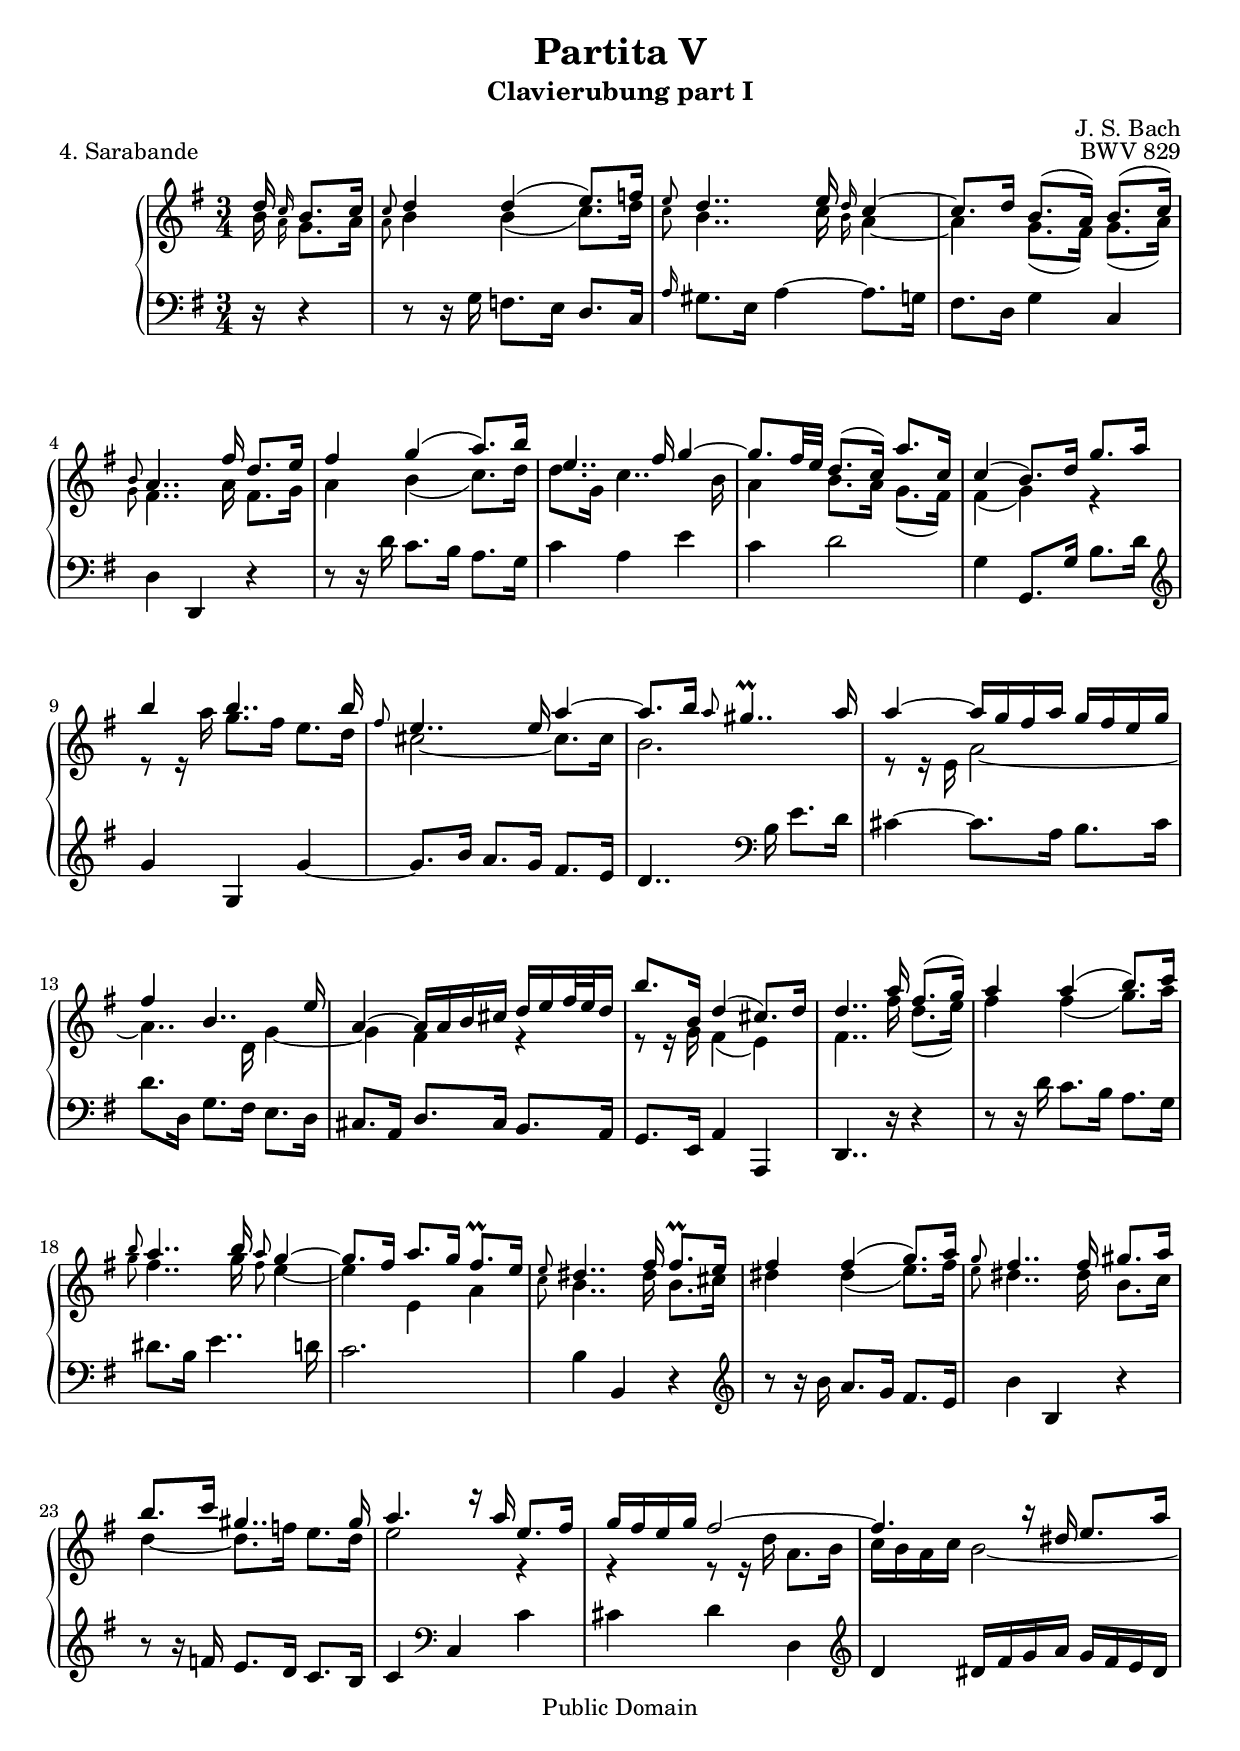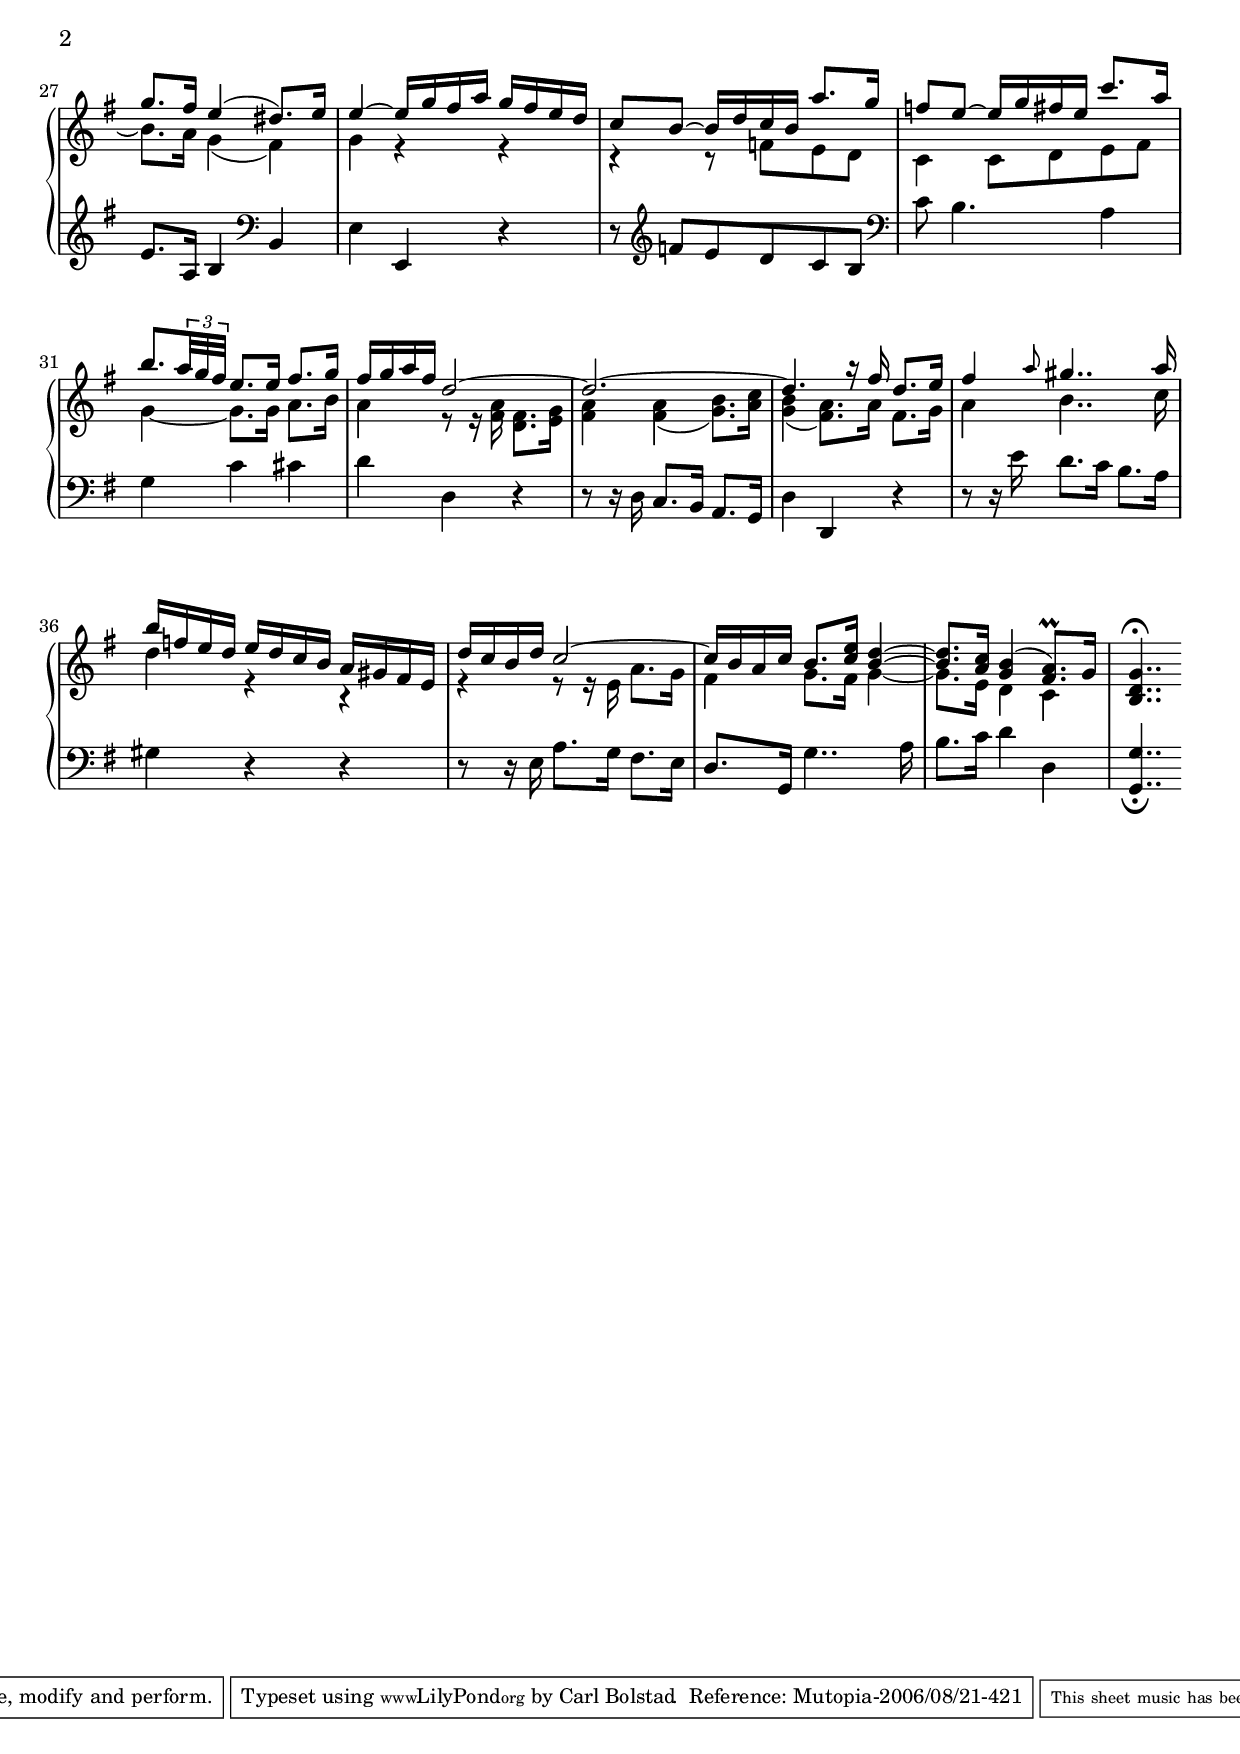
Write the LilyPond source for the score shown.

% This is the file to bring together just the fourth movement of Partita #5.
% Engraved by LilyPond, edited by Carl M. Bolstad on 4/18/2004.

\version "2.7.40"

\header {
  title = "Partita V"
  subtitle = "Clavierubung part I"
  composer = "J. S. Bach"
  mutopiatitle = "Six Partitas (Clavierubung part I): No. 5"
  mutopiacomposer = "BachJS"
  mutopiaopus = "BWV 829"
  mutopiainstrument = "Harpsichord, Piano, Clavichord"
  date = "1731"
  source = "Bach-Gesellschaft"
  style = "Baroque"
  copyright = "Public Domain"
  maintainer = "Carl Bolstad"
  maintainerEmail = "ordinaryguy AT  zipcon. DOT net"
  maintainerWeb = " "
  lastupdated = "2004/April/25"
  opus = "BWV 829"
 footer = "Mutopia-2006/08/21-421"
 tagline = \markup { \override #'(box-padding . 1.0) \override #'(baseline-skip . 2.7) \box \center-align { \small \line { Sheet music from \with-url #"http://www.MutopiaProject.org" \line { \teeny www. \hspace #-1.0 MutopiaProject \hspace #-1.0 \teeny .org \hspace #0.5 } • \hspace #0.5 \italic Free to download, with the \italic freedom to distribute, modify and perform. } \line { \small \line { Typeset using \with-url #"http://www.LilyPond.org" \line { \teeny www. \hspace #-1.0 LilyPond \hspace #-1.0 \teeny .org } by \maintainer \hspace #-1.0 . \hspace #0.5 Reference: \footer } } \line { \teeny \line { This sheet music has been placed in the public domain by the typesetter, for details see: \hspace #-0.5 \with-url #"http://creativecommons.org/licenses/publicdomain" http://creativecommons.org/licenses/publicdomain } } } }
}


% Now just pull in the file for the fourth movement by reference:

% Fourth movement, the Sarabande:

% Partita 5, 4th movement.

\version "2.7.40"

% The following file is so I can write things
% like fs for f# and bf for b-flat.
\include "english.ly"

%************************************************************************************
% Notes for the right hand, in two separate variables that I will put together later:

RHandTopNotes =  \relative d'' { \stemUp \partial 16*5 d16 \grace c b8. c16
% RHT meas 1:
\grace c8 d4 d( e8.) f16
\grace e8 d4.. e16 \grace d c4~
 c8. d16 b8.( a16) b8.( c16)
\grace b8 a4.. fs'16 d8. e16
% RHT meas 5:
 fs4 g( a8.) b16
 e,4.. fs16 g4~
 g8. fs32 e d8.( c16) a'8. c,16
 c4( b8.) d16 g8. a16
 b4 b4.. b16
% RHT meas 10:
\grace fs8 e4.. e16 a4~
 a8. b16 \grace a8 gs4.. \prall a16
 a4~ a16 g fs a g fs e g
 fs4 b,4.. e16
 a,4~ a16 a b cs d e fs32 e d16
% RHT meas 15:
 b'8. b,16 d4( cs8.) d16
 d4.. \bar ":|:" a'16 fs8.( g16) | a4 a( b8.) c16 | \grace b8 a4.. b16 \grace a8 g4~ | g8. fs16 a8. g16 fs8. \prall e16 |
% RHT meas 20:
 \grace e8 ds4.. fs16 fs8. \prall e16 | fs4 fs( g8.) a16 | \grace g8 fs4.. fs16 gs8. a16 | b8. c16 gs4.. gs16 |
% RHT meas 24:
 a4. r16 a e8. fs16 | g fs e g fs2~ | fs4. r16 ds e8. a16 | g8. fs16 e4( ds8.) e16 | e4~ e16 g fs a g fs e d |
% RHT meas 29:
 c8 b~ b16 d c b a'8. g16 | f8 e~ e16 g fs e c'8. a16 | b8. \times 2/3 { a32 g fs } e8.[ e16] fs8.[ g16] |
% RHT meas 32:
 fs g a fs d2~ | d2.~ | d4. r16 fs d8. e16 | fs4 \grace a8 gs4.. a16 | b f e d e d c b a gs fs e |
% RHT meas 37:
 d' c b d c2~ | c16 b a c b8. <e c>16 <d b>4~ | <d b>8. <a c>16 <g b>4( <fs a>8.) \prall g16 | <g d b>4.. \fermata
}


%*************************************************************************************

% Lower notes for the right hand:

RHandBottomNotes =  \relative d'' { \stemDown \partial 16*5 b16 \grace { \stemDown a } \stemDown g8. a16
% RHB meas 1:
\grace { \stemDown a8 } \stemDown b4 b( c8.) d16
\grace { \stemDown c8 } \stemDown b4.. c16 \grace { \stemDown b } \stemDown a4~
 a g8.( fs16) g8.( a16)
\grace { \stemDown g8 } \stemDown fs4.. a16 fs8. g16
% RHB meas 5:
 a4 b( c8.) d16
 d8. g,16 c4.. b16
 a4 b8. a16 g8.( fs16)
 fs4( g) r
 r8 r16 a'16 g8. fs16 e8. d16
% RHB meas 10:
 cs2~ cs8. cs16
 b2.
 r8 r16 e, a2~
 a4.. d,16 g4~
 g fs r
% RHB meas 15:
 r8 r16 g fs4( e) | fs4.. fs'16 d8.( e16) | fs4 fs( g8.) a16
 | \grace { \stemDown g8 } \stemDown fs4.. g16 \grace { \stemDown fs8 } \stemDown e4~ | e e, a |
% RHB meas 20:
 \grace { \stemDown c8 } \stemDown b4.. ds16 b8. cs16 | ds4 ds( e8.) fs16 | \grace { \stemDown e8 } \stemDown ds4..
   ds16 b8. c16 | d4~ d8. f16 e8. d16 | e2 r4 | r r8 r16 d a8. b16 | c b a c b2~ | b8. a16 g4( fs) | g r r |
% RHB meas 29:
 r r8 f e d | c4 c8 d e fs | g4~ g8. g16 a8. b16 | a4 r8 r16 
   <a fs>16 <fs d>8. <g e>16  | <a fs>4 <a fs>( <b g>8.) <c a>16 |  <b g>4( <a fs>8.)
% RHB middle of meas 34:
 a16 fs8. g16 | a4 b4.. c16 | d4 r r | r r8 r16 e, a8. g16 | fs4 g8. fs16 g4~ | g8. e16 d4 c | % put last chord all in the top part.
}


%*************************************************************************************
% LEFT hand notes, finally:

LHandNotes =  \relative g { \partial 16*5 r16 r4
% LH meas 1:
 r8 r16 g16 f8. e16 d8. c16
 \grace { a'16 s } gs8. e16 a4~ a8. g16
 fs8. d16 g4 c,
 d d, r
% LH meas 5:
 r8 r16 d'' c8. b16 a8. g16
 c4 a e'
 c d2
 g,4 g,8. g'16 b8. d16
 \clef treble g4 g, g'~
% LH meas 10:
 g8. b16 a8. g16 fs8. e16
 d4.. \clef bass b16 e8. d16
 cs4~ cs8. a16 b8. cs16
 d8. d,16 g8. fs16 e8. d16
 cs8. a16 d8. cs16 b8. a16
% LH maes 15:
 g8. e16 a4 a, | d4.. r16 r4 | r8 r16 d'' c8. b16 a8. g16 | ds'8. b16 e4.. d16 | c2. |
% LH meas 20:
 b4 b, r | \clef treble r8 r16 b'' a8. g16 fs8. e16 | b'4 b, r | r8 r16 f' e8. d16 c8. b16 | c4 \clef bass c, c' |
% LH meas 25:
 cs d d, | \clef treble d' ds16 fs g a g fs e ds | e8. a,16 b4 \clef bass b, | e e, r | r8 \clef treble f'' e d c b |
% LH meas 30:
 \clef bass c b4. a4 | g c cs | d d, r | r8 r16 d c8. b16 a8. g16 | d'4 d, r | r8 r16 e'' d8. c16 b8. a16 |
% LH meas 36:
 gs4 r r | r8 r16 e a8. g16 fs8. e16 | d8. g,16 g'4.. a16 | b8. c16 d4 d, | <g, g'>4.._\fermata \bar ":|"
}


%*************************************************************************************
%*************************************************************************************
% And here's the score to put it all together:
%*************************************************************************************
%*************************************************************************************

\score {
 
 \context PianoStaff
  <<
   \context Staff = "up" {
     \set Staff.midiInstrument = #"harpsichord"
     \key g \major
     \time 3/4
     << \RHandTopNotes \\ \RHandBottomNotes >>
   }
   \context Staff = "down" {
     \set Staff.midiInstrument = #"harpsichord"
     \key g \major
     \time 3/4
     \clef bass
     \LHandNotes
   }
 >>
 \header { piece = "4. Sarabande" } 
 \midi { \tempo 4=58 }
 \layout { }
}

